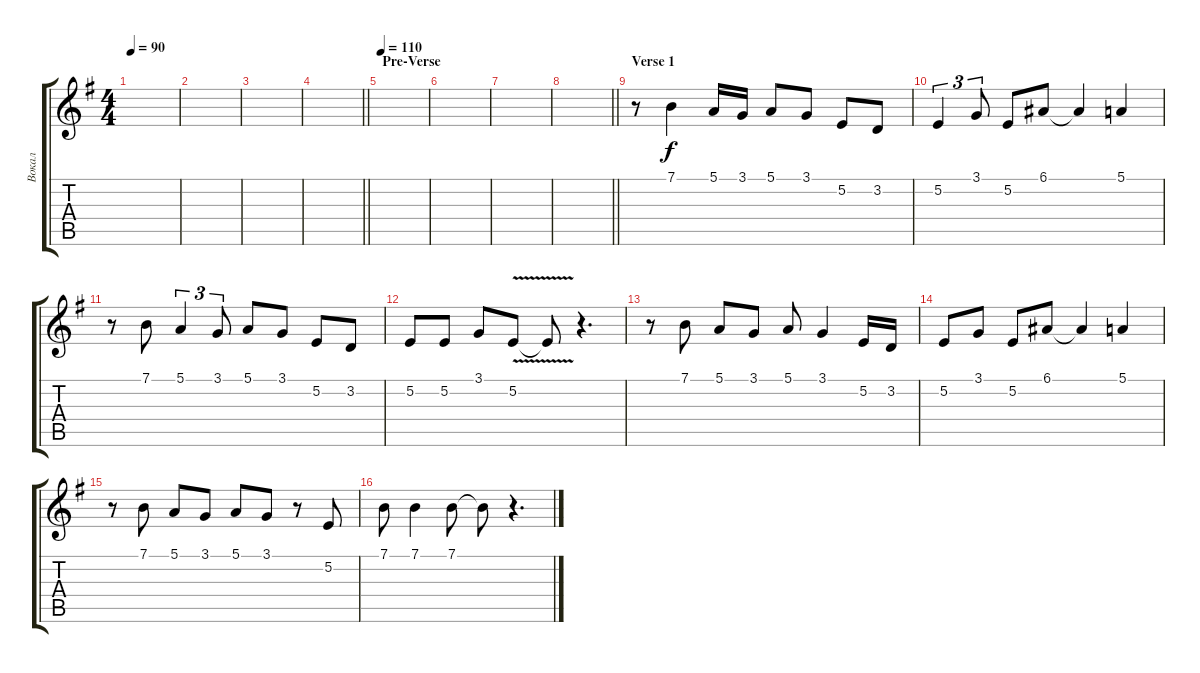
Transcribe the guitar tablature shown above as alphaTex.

\track ("Вокал" "Вокал") {instrument trumpet}
\staff {score tabs}
\tuning (E4 B3 G3 D3 A2 E2) {hide}
\ts (4 4)
\tempo 90
\clef g2
\ks eminor
|
|
|
\barLineRight lightlight
|
\section ("" "Pre-Verse")
\tempo 110
|
|
|
\barLineRight lightlight
|
\section ("" "Verse 1")
r.8 7.1.4 5.1.16 3.1.16 5.1.8 3.1.8 5.2.8 3.2.8 |
5.2.4{tu (3 2)} 3.1.8{tu (3 2)} 5.2.8 6.1.8 6.1{t}.4 5.1.4 |
r.8 7.1.8 5.1.4{tu (3 2)} 3.1.8{tu (3 2)} 5.1.8 3.1.8 5.2.8 3.2.8 |
5.2.8 5.2.8 3.1.8 5.2{v}.8 5.2{t}.8 r.4{d} |
r.8 7.1.8 5.1.8 3.1.8 5.1.8 3.1.4 5.2.16 3.2.16 |
5.2.8 3.1.8 5.2.8 6.1.8 6.1{t}.4 5.1.4 |
r.8 7.1.8 5.1.8 3.1.8 5.1.8 3.1.8 r.8 5.2.8 |
7.1.8 7.1.4 7.1.8 7.1{t}.8 r.4{d}
